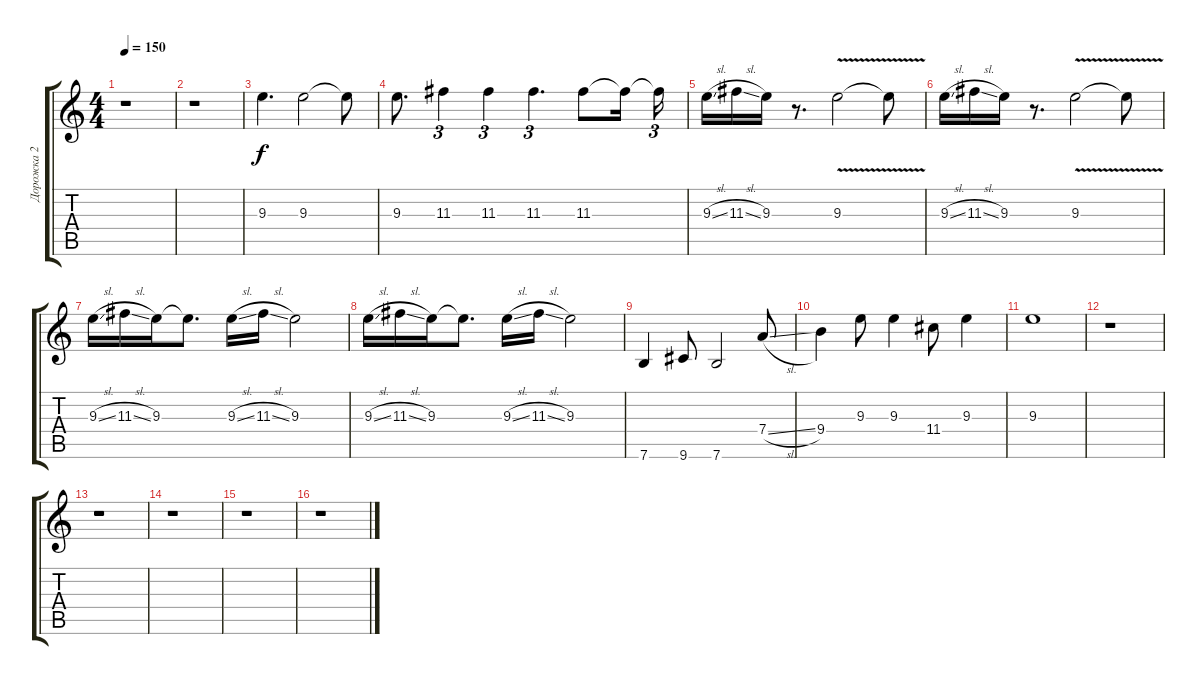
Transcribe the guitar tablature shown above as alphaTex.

\track ("Дорожка 2" "Дорожка 2") {instrument acousticguitarsteel}
\staff {score tabs}
\tuning (E4 B3 G3 D3 A2 E2) {hide}
\ts (4 4)
\tempo 150
\clef g2
\ks c
r.1{dy f} |
r.1 |
9.3.4{d} 9.3.2 9.3{t}.8 |
9.3.8{d} 11.3.4{tu (3 2)} 11.3.4{tu (3 2)} 11.3.4{d tu (3 2)} 11.3.8 11.3{t}.16 11.3{t}.16{tu (3 2)} |
9.3{sl}.16 11.3{sl}.16 9.3.16 r.8{d} 9.3{v}.2 9.3{t}.8 |
9.3{sl}.16 11.3{sl}.16 9.3.16 r.8{d} 9.3{v}.2 9.3{t}.8 |
9.3{sl}.16 11.3{sl}.16 9.3.16 9.3{t}.8{d} 9.3{sl}.16 11.3{sl}.16 9.3.2 |
9.3{sl}.16 11.3{sl}.16 9.3.16 9.3{t}.8{d} 9.3{sl}.16 11.3{sl}.16 9.3.2 |
7.6.4 9.6.8 7.6.2 7.4{sl}.8 |
9.4.4 9.3.8 9.3.4 11.4.8 9.3.4 |
9.3.1 |
r.1 |
r.1 |
r.1 |
r.1 |
r.1
